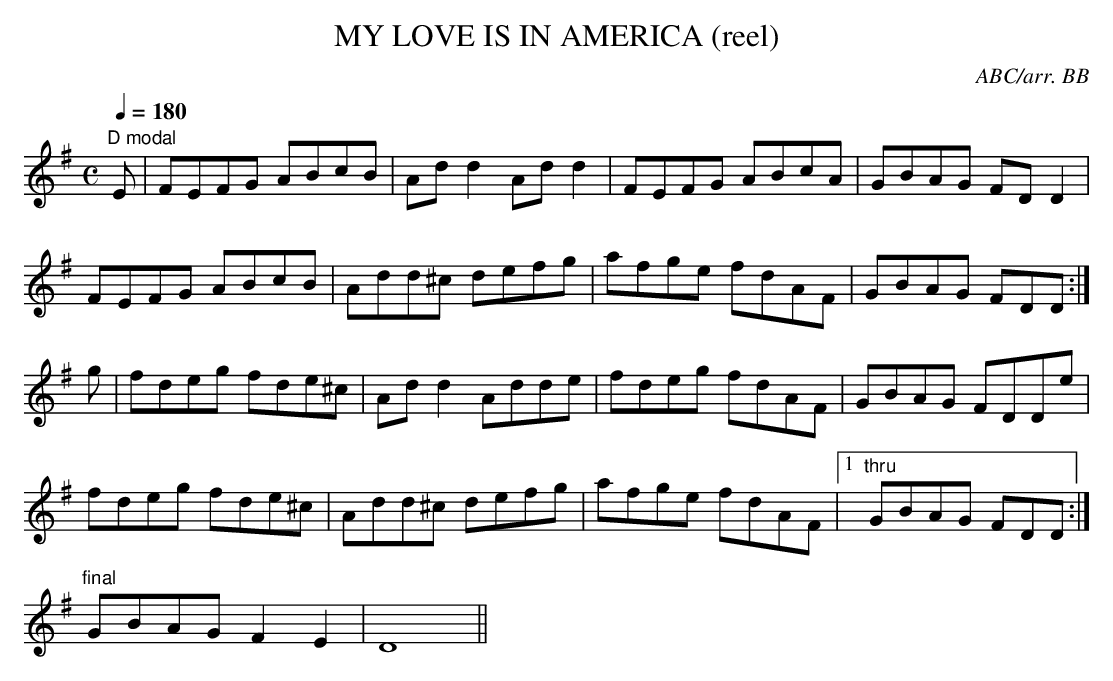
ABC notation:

X:1
T:MY LOVE IS IN AMERICA (reel)
C:ABC/arr. BB
M:C
L:1/8
Q:1/4=180
K:G
"D modal"
E|FEFG ABcB|Add2 Add2|FEFG ABcA|GBAG FDD2|
FEFG ABcB|Add^c defg|afge fdAF|GBAG FDD :|
g|fdeg fde^c|Add2 Adde|fdeg fdAF|GBAG FDDe|
fdeg fde^c|Add^c defg|afge fdAF|1 "thru"GBAG FDD :|
"final"GBAG F2E2|D8||
